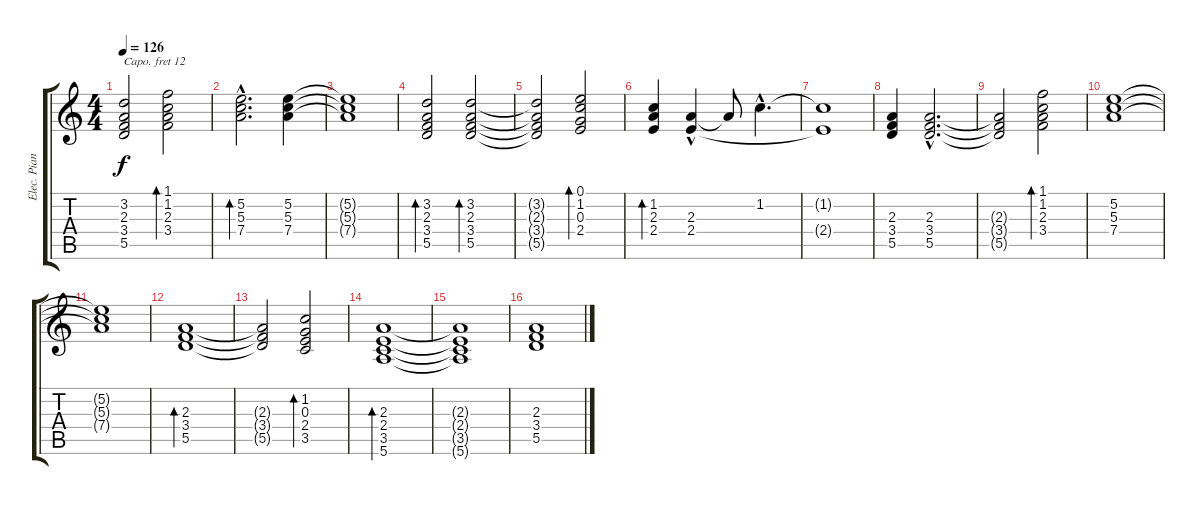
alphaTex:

\track ("Elec. Piano (Right Hand)" "Elec. Pian") {instrument electricgrandpiano}
\staff {score tabs}
\capo 12
\tuning (E4 B3 G3 D3 A2 E2) {hide}
\ts (4 4)
\tempo 126
\clef g2
\ks c
(3.2{t} 2.3{t} 3.4{t} 5.5{t}).2{dy f} (1.1 1.2 2.3 3.4).2{bd 240} |
(5.2{hac} 5.3{hac} 7.4{hac}).2{d bd 240} (5.2 5.3 7.4).4 |
(5.2{t} 5.3{t} 7.4{t}).1 |
(3.2 2.3 3.4 5.5).2{bd 240} (3.2 2.3 3.4 5.5).2{bd 240} |
(3.2{t} 2.3{t} 3.4{t} 5.5{t}).2 (0.1 1.2 0.3 2.4).2{bd 240} |
(1.2 2.3 2.4).4{bd 240} (2.3 2.4{hac}).4 2.3{t}.8 1.2{hac}.4{d} |
(1.2{t} 2.4{t}).1 |
(2.3 3.4 5.5).4 (2.3{hac} 3.4{hac} 5.5{hac}).2{d} |
(2.3{t} 3.4{t} 5.5{t}).2 (1.1 1.2 2.3 3.4).2{bd 240} |
(5.2 5.3 7.4).1 |
(5.2{t} 5.3{t} 7.4{t}).1 |
(2.3 3.4 5.5).1{bd 240} |
(2.3{t} 3.4{t} 5.5{t}).2 (1.2 0.3 2.4 3.5).2{bd 240} |
(2.3 2.4 3.5 5.6).1{bd 240} |
(2.3{t} 2.4{t} 3.5{t} 5.6{t}).1 |
(2.3 3.4 5.5).1
